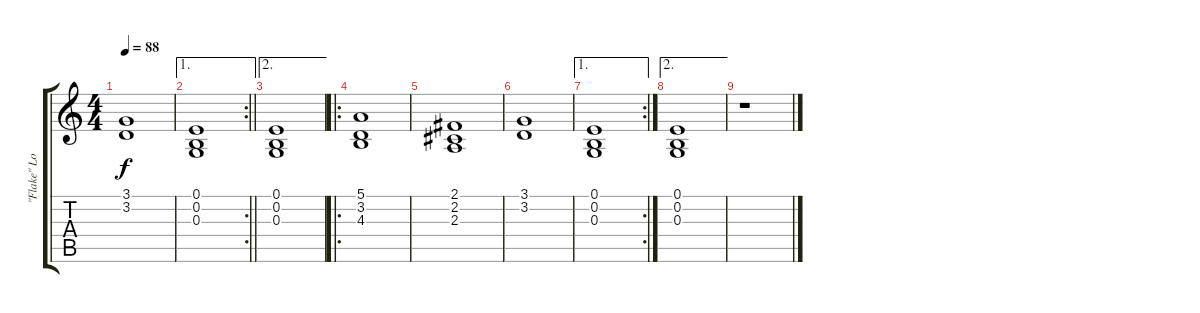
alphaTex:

\track ("\"Flake\" Lorenz" "\"Flake\" Lo") {instrument stringensemble1}
\staff {score tabs}
\tuning (E4 B3 G3 D3 A2 E2) {hide}
\ts (4 4)
\tempo 88
\clef g2
\ks c
(3.1 3.2).1{dy f} |
\ae 1
\rc 2
\barLineRight lightlight
(0.1 0.2 0.3).1 |
\ae 2
(0.1 0.2 0.3).1 |
\ro
(5.1 3.2 4.3).1 |
(2.1 2.2 2.3).1 |
(3.1 3.2).1 |
\ae 1
\rc 2
(0.1 0.2 0.3).1 |
\ae 2
(0.1 0.2 0.3).1 |
r.1
